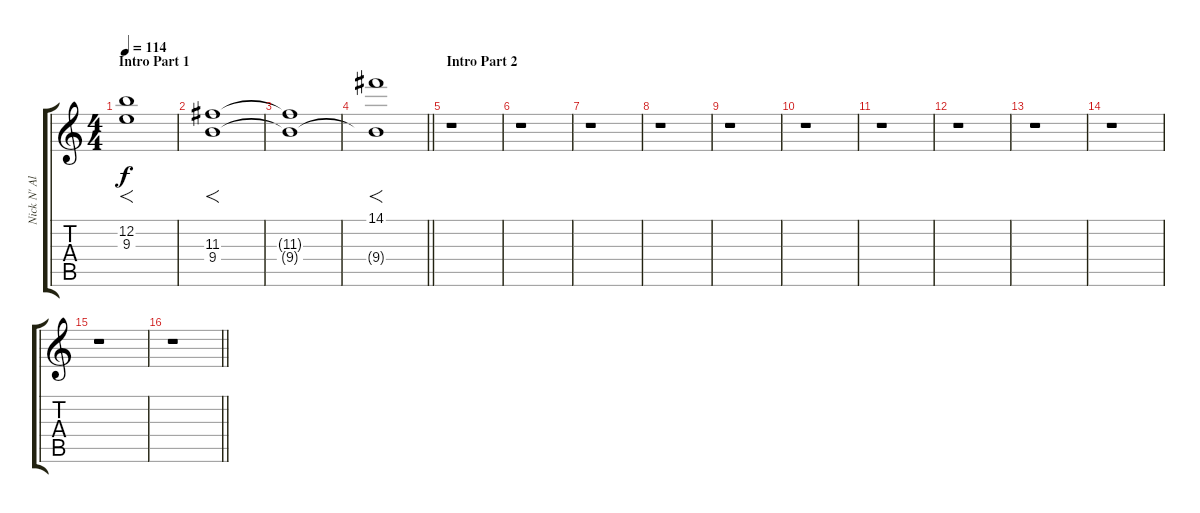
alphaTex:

\track ("Nick N' Albert" "Nick N' Al") {instrument guitarharmonics}
\staff {score tabs}
\tuning (E4 B3 G3 D3 A2 E2) {hide}
\ts (4 4)
\section ("" "Intro Part 1")
\tempo 114
\clef g2
\ks c
(12.2 9.3).1{f dy f instrument guitarharmonics} |
(11.3 9.4).1{f} |
(11.3{t} 9.4{t}).1 |
\barLineRight lightlight
(14.1 9.4{t}).1{f} |
\section ("" "Intro Part 2")
r.1 |
r.1 |
r.1 |
r.1 |
r.1 |
r.1 |
r.1 |
r.1 |
r.1 |
r.1 |
r.1 |
\barLineRight lightlight
r.1
